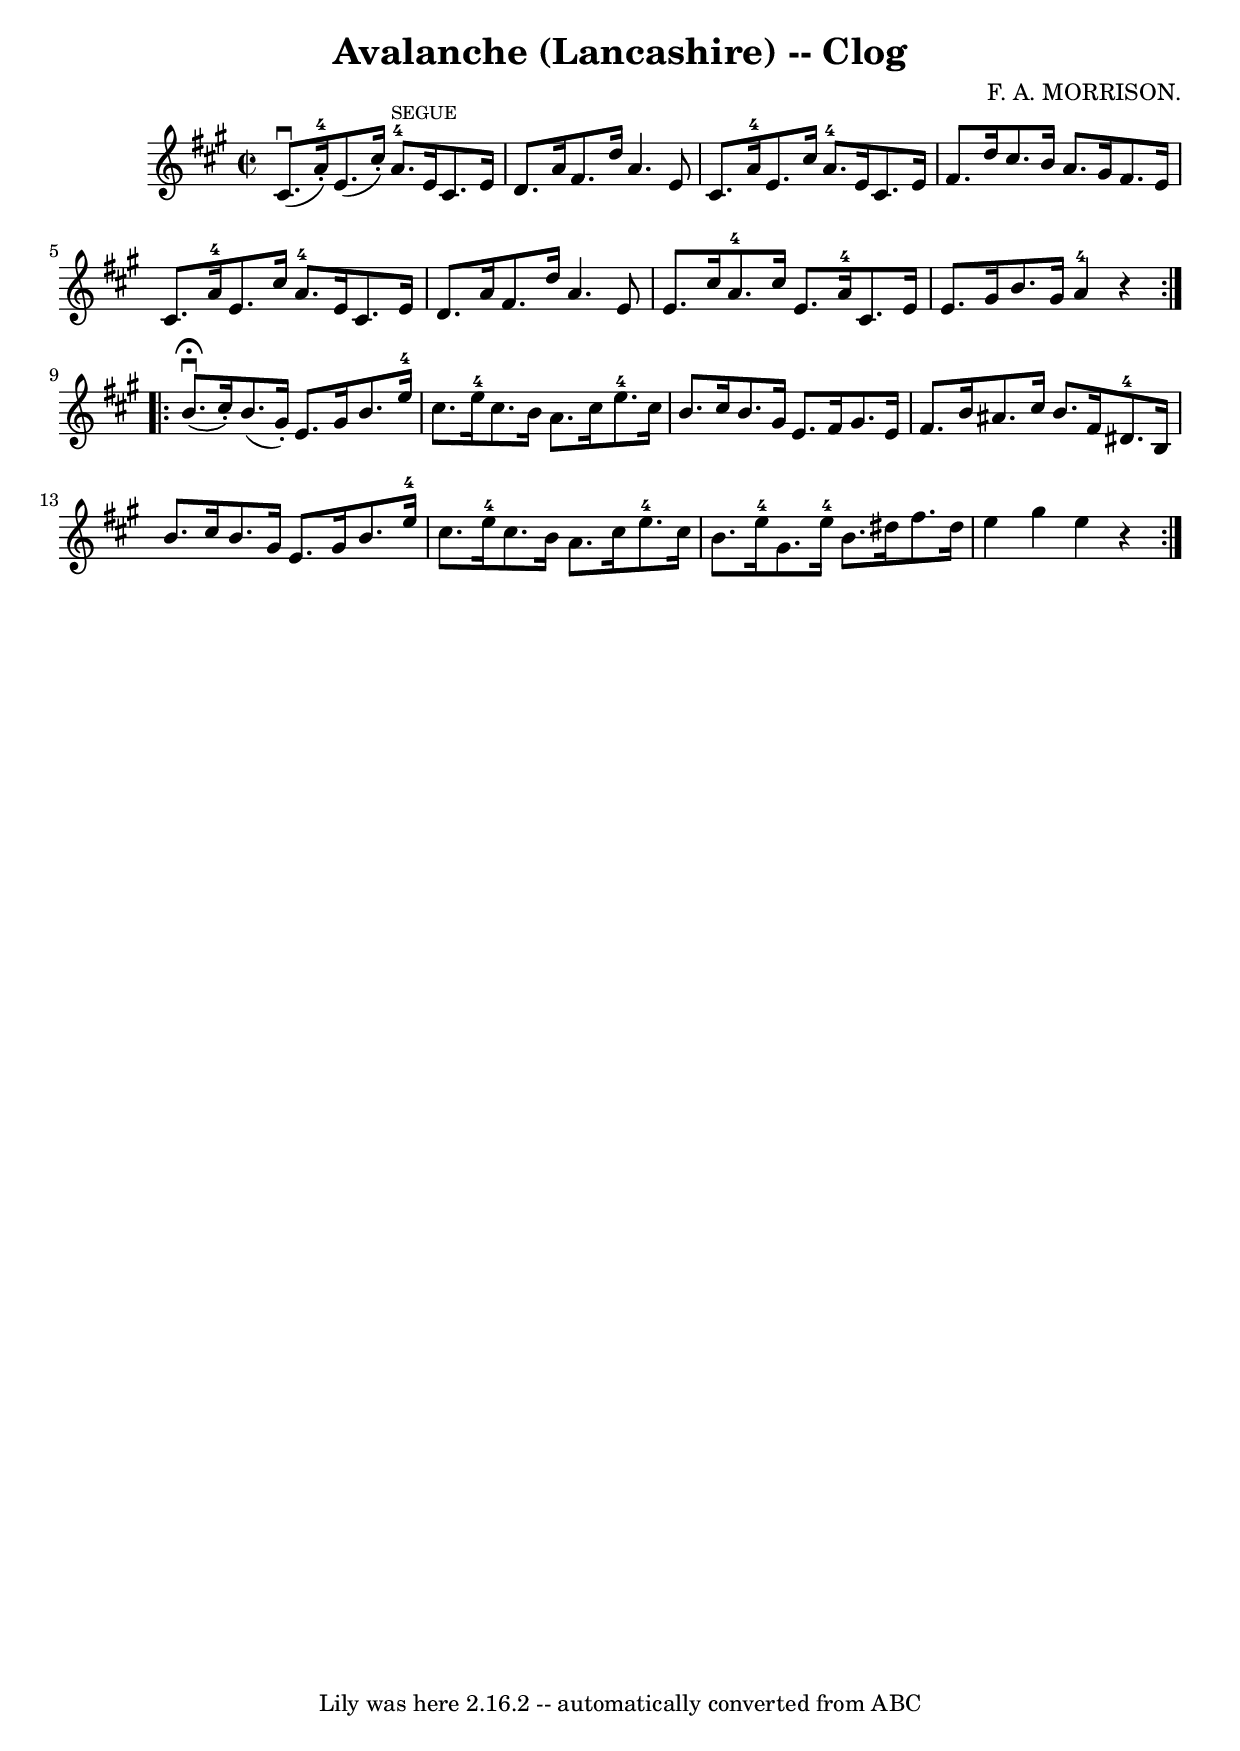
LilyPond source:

\version "2.16.2"
\include "Mammoth.ily"
\header {
  %% book = "Ryan's Mammoth Collection"
  composer = "F. A. MORRISON."
  crossRefNumber = "1"
  footnotes = "\\\\158 943"
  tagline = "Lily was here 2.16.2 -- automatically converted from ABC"
  title = "Avalanche (Lancashire) -- Clog"

}
voicedefault =  {



  \repeat volta 2 {

    \override Staff.TimeSignature #'style = #'C
    \time 2/2 
    \key a \major
    cis'8.^\downbow(a'16-4-.) e'8. (
    cis''16 -.) a'8.-4^\segue e'16 cis'8. e'16    |
    
    d'8. a'16 fis'8. d''16 a'4. e'8    |
    cis'8. a'16 
    -4 e'8. cis''16 a'8.-4 e'16 cis'8. e'16    |
    
    fis'8. d''16 cis''8. b'16 a'8. gis'16 fis'8. e'16    
    |
    cis'8. a'16-4 e'8. cis''16 a'8.-4 e'16    
    cis'8. e'16    |
    d'8. a'16 fis'8. d''16 a'4. e'8    
    |
    e'8. cis''16 a'8.-4 cis''16 e'8. a'16-4   
    cis'8. e'16    |
    e'8. gis'16 b'8. gis'16 a'4-4   
    r4   
  }     
  \repeat volta 2 {
    b'8.^\fermata^\downbow(cis''16 -.) b'8. 
    (gis'16 -.) e'8. gis'16 b'8. e''16-4   |
    cis''8.    
    e''16-4 cis''8. b'16 a'8. cis''16 e''8.-4 cis''16    
    |
    b'8. cis''16 b'8. gis'16 e'8. fis'16 gis'8.    
    e'16    |
    fis'8. b'16 ais'8. cis''16 b'8. fis'16    
    dis'8.-4 b16    |
    b'8. cis''16 b'8. gis'16 e'8.    
    gis'16 b'8. e''16-4   |
    cis''8. e''16-4 cis''8.    
    b'16 a'8. cis''16 e''8.-4 cis''16    |
    b'8. e''16 
    -4 gis'8. e''16-4 b'8. dis''16 fis''8. dis''16    |
    
    e''4 gis''4 e''4    r4   
  }   

}

\score{
  <<

    \context Staff="default"
    {
      \voicedefault 
      
    }

  >>
  \layout {
    
  }
  \midi {
  }

}
